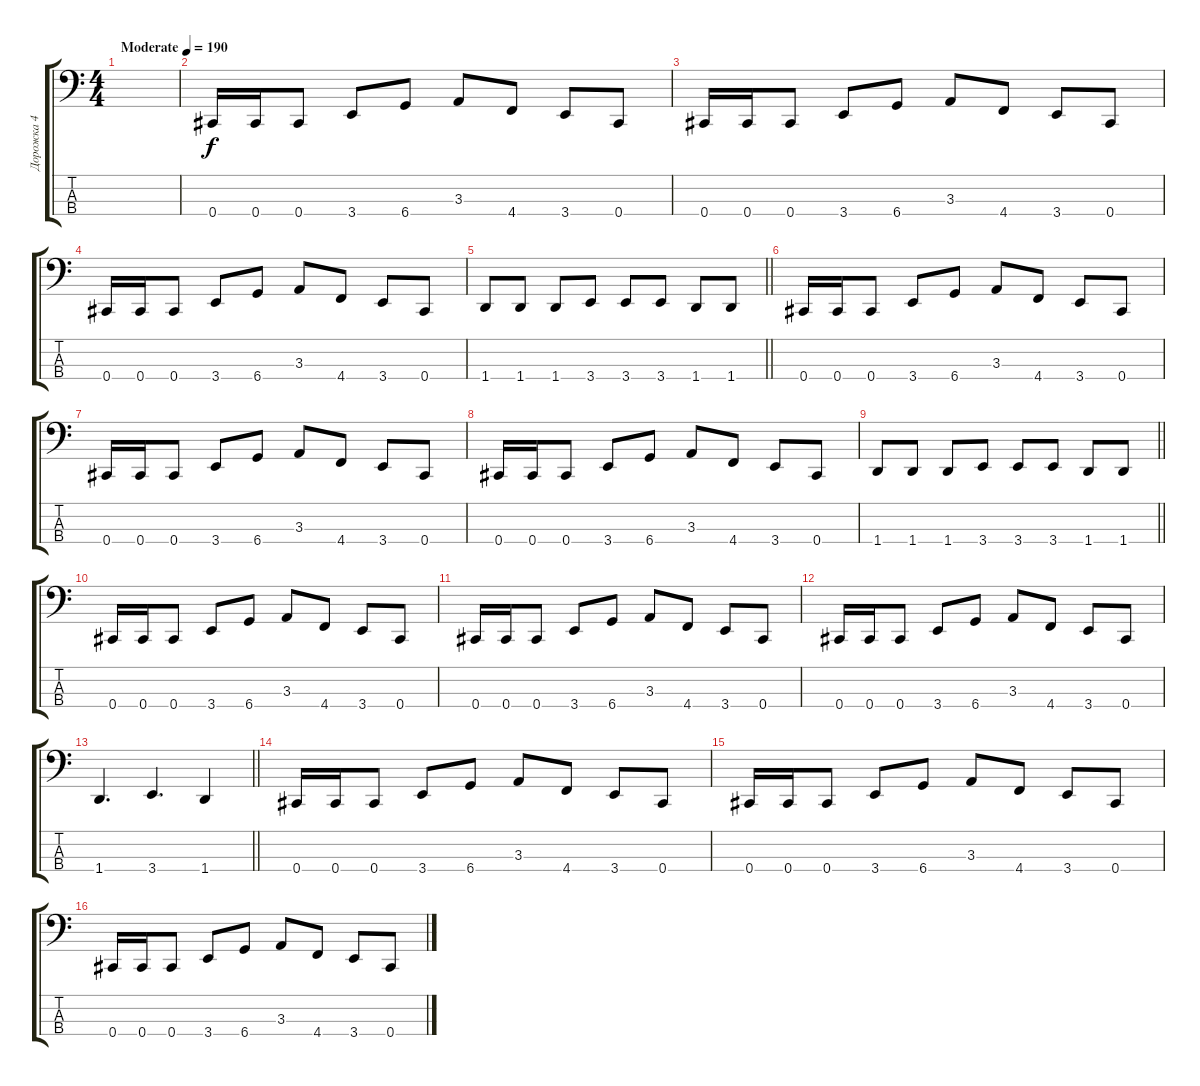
\track ("Дорожка 4" "Дорожка 4") {instrument electricbassfinger}
\staff {score tabs}
\tuning (E2 B1 Gb1 Db1) {hide}
\ts (4 4)
\tempo (190 "Moderate")
\clef f4
\ks c
|
0.4.16 0.4.16 0.4.8 3.4.8 6.4.8 3.3.8 4.4.8 3.4.8 0.4.8 |
0.4.16 0.4.16 0.4.8 3.4.8 6.4.8 3.3.8 4.4.8 3.4.8 0.4.8 |
0.4.16 0.4.16 0.4.8 3.4.8 6.4.8 3.3.8 4.4.8 3.4.8 0.4.8 |
\barLineRight lightlight
1.4.8 1.4.8 1.4.8 3.4.8 3.4.8 3.4.8 1.4.8 1.4.8 |
0.4.16 0.4.16 0.4.8 3.4.8 6.4.8 3.3.8 4.4.8 3.4.8 0.4.8 |
0.4.16 0.4.16 0.4.8 3.4.8 6.4.8 3.3.8 4.4.8 3.4.8 0.4.8 |
0.4.16 0.4.16 0.4.8 3.4.8 6.4.8 3.3.8 4.4.8 3.4.8 0.4.8 |
\barLineRight lightlight
1.4.8 1.4.8 1.4.8 3.4.8 3.4.8 3.4.8 1.4.8 1.4.8 |
0.4.16 0.4.16 0.4.8 3.4.8 6.4.8 3.3.8 4.4.8 3.4.8 0.4.8 |
0.4.16 0.4.16 0.4.8 3.4.8 6.4.8 3.3.8 4.4.8 3.4.8 0.4.8 |
0.4.16 0.4.16 0.4.8 3.4.8 6.4.8 3.3.8 4.4.8 3.4.8 0.4.8 |
\barLineRight lightlight
1.4.4{d} 3.4.4{d} 1.4.4 |
0.4.16 0.4.16 0.4.8 3.4.8 6.4.8 3.3.8 4.4.8 3.4.8 0.4.8 |
0.4.16 0.4.16 0.4.8 3.4.8 6.4.8 3.3.8 4.4.8 3.4.8 0.4.8 |
0.4.16 0.4.16 0.4.8 3.4.8 6.4.8 3.3.8 4.4.8 3.4.8 0.4.8
